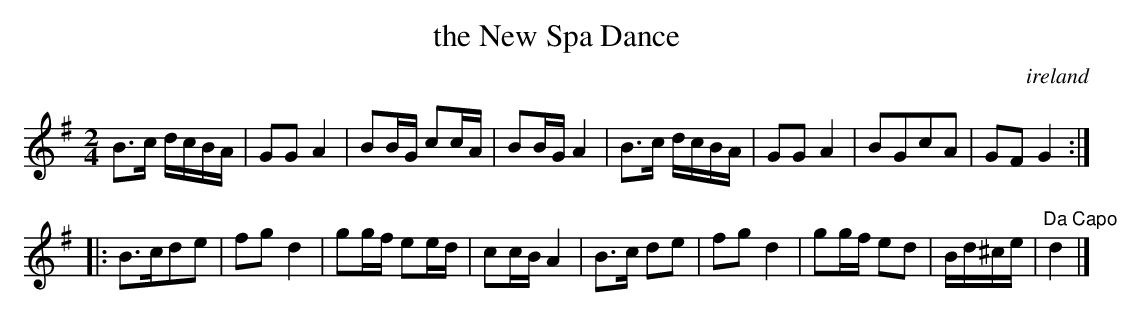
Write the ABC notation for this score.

X:1
T:the New Spa Dance
O:ireland
M:2/4
K:G
B3c dcBA| G2G2 A4| B2BG c2cA| B2BG A4|\
B3c dcBA| G2G2 A4| B2G2c2A2| G2F2 G4::
B3cd2e2| f2g2 d4| g2gf e2ed| c2cB A4|\
B3c d2e2| f2g2 d4| g2gf e2d2| Bd^ce| "Da Capo"d4|]
